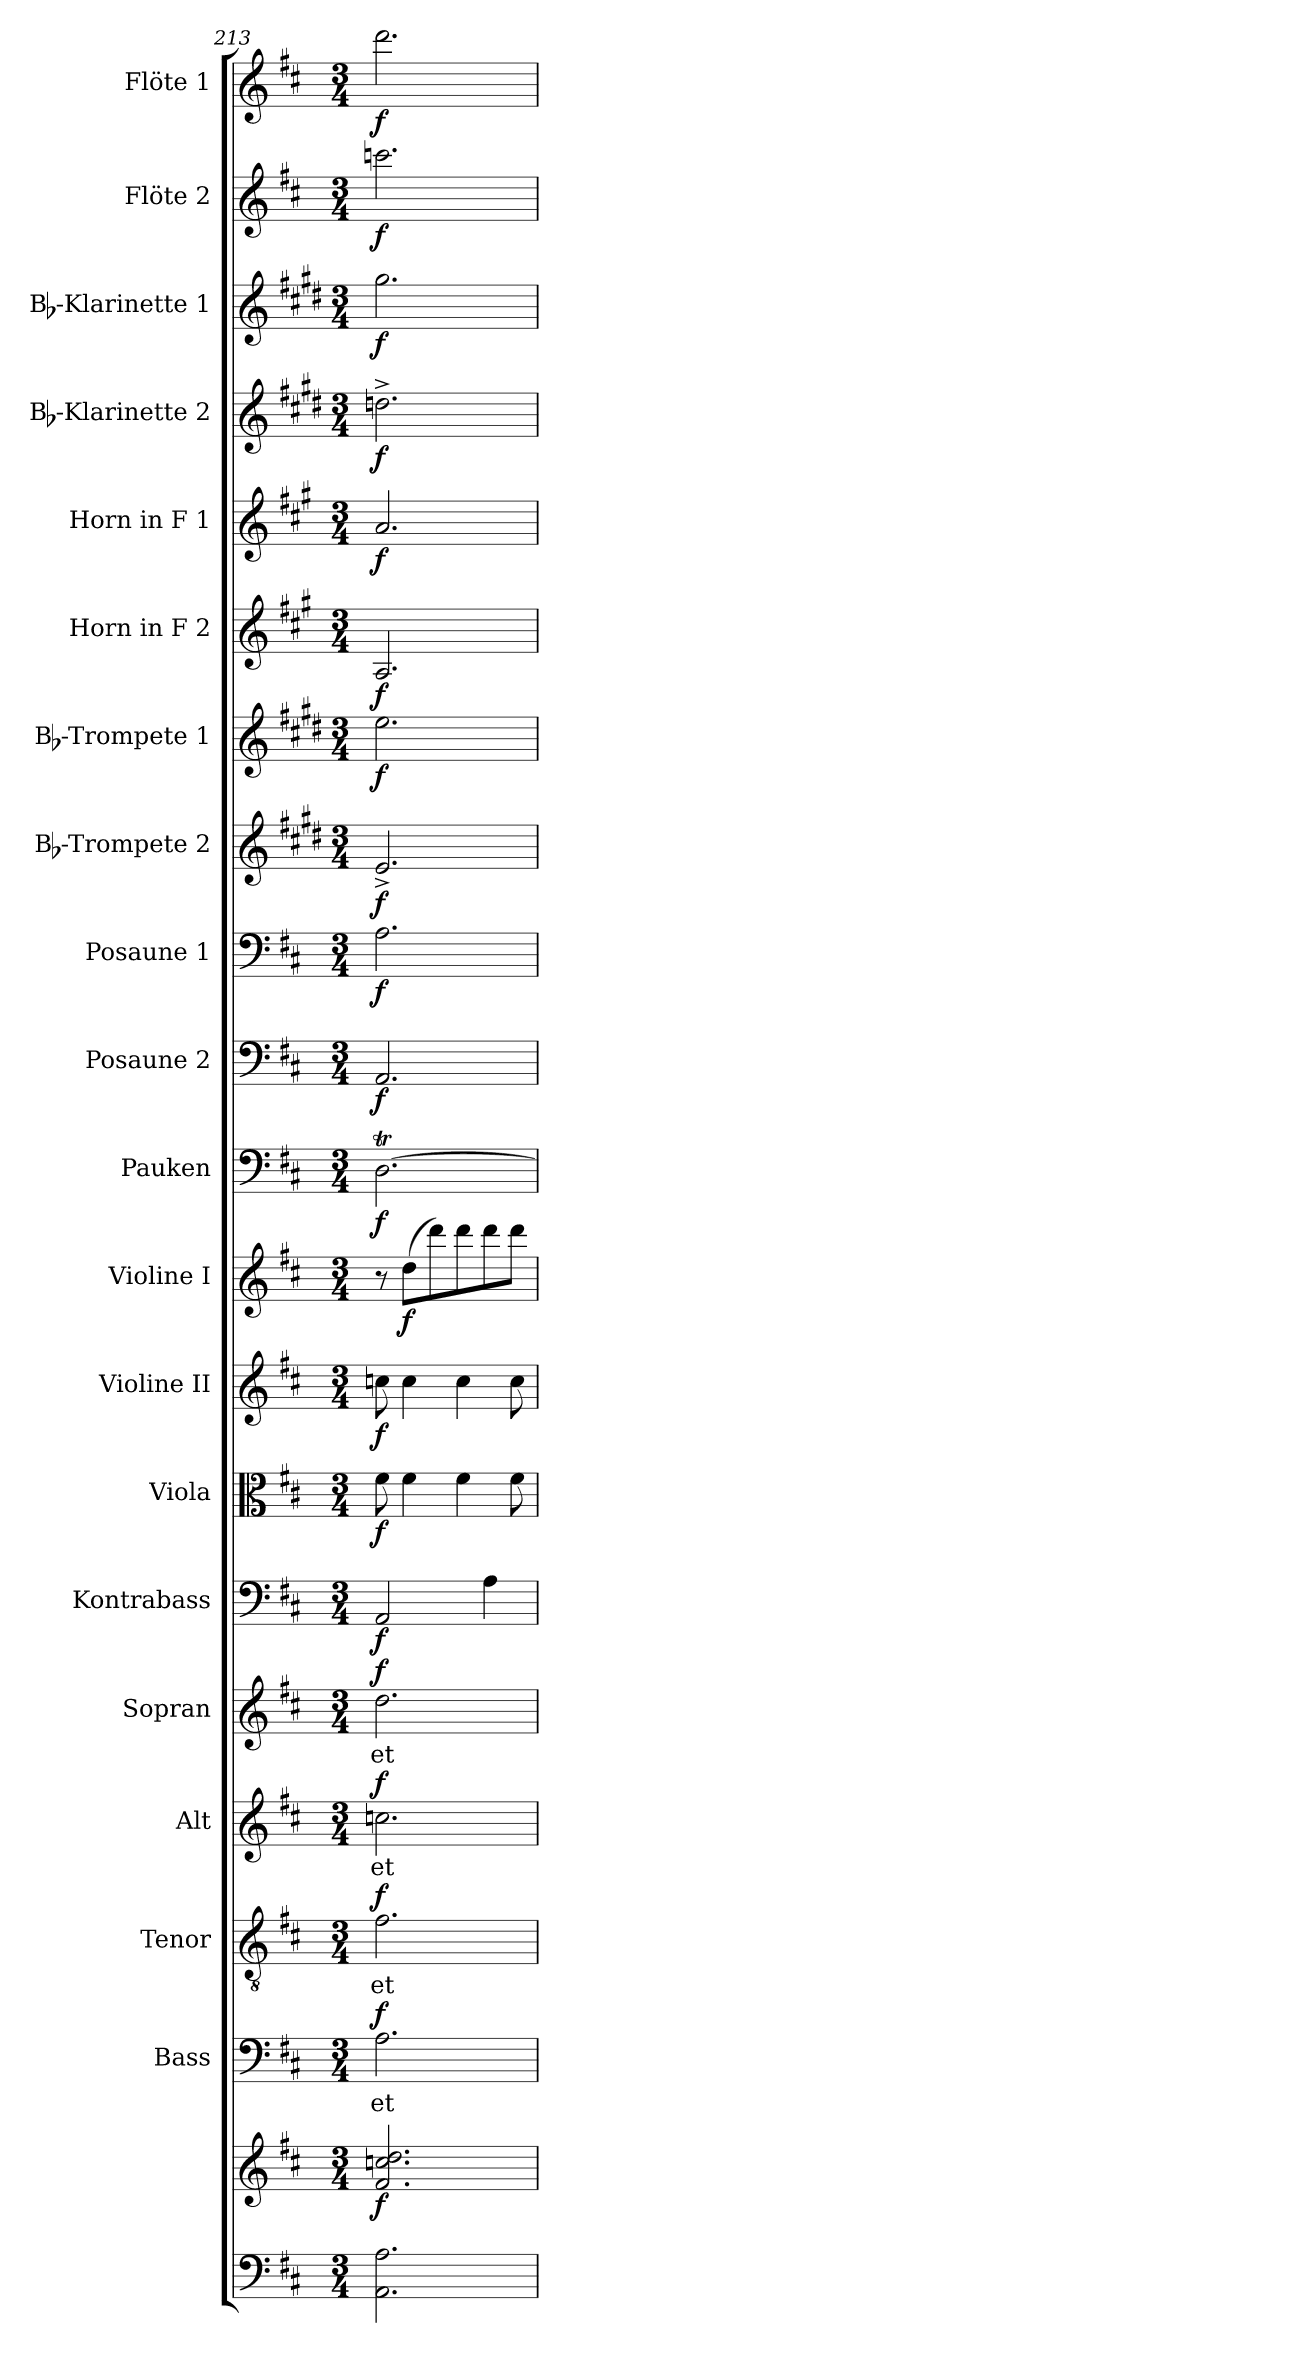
**kern	**kern	**dynam	**kern	**text	**dynam	**kern	**text	**dynam	**kern	**text	**dynam	**kern	**text	**dynam	**kern	**dynam	**kern	**dynam	**kern	**dynam	**kern	**dynam	**kern	**dynam	**kern	**dynam	**kern	**dynam	**kern	**dynam	**kern	**dynam	**kern	**dynam	**kern	**dynam	**kern	**dynam	**kern	**dynam	**kern	**dynam	**kern	**dynam
*part20	*part20	*part20	*part19	*part19	*part19	*part18	*part18	*part18	*part17	*part17	*part17	*part16	*part16	*part16	*part15	*part15	*part14	*part14	*part13	*part13	*part12	*part12	*part11	*part11	*part10	*part10	*part9	*part9	*part8	*part8	*part7	*part7	*part6	*part6	*part5	*part5	*part4	*part4	*part3	*part3	*part2	*part2	*part1	*part1
*staff21	*staff20	*staff20/21	*staff19	*staff19	*staff19	*staff18	*staff18	*staff18	*staff17	*staff17	*staff17	*staff16	*staff16	*staff16	*staff15	*staff15	*staff14	*staff14	*staff13	*staff13	*staff12	*staff12	*staff11	*staff11	*staff10	*staff10	*staff9	*staff9	*staff8	*staff8	*staff7	*staff7	*staff6	*staff6	*staff5	*staff5	*staff4	*staff4	*staff3	*staff3	*staff2	*staff2	*staff1	*staff1
*	*	*	*I"Bass	*	*	*I"Tenor	*	*	*I"Alt	*	*	*I"Sopran	*	*	*I"Kontrabass	*	*I"Viola	*	*I"Violine II	*	*I"Violine I	*	*I"Pauken	*	*I"Posaune 2	*	*I"Posaune 1	*	*I"Bb-Trompete 2	*	*I"Bb-Trompete 1	*	*I"Horn in F 2	*	*I"Horn in F 1	*	*I"Bb-Klarinette 2	*	*I"Bb-Klarinette 1	*	*I"Flöte 2	*	*I"Flöte 1	*
*	*	*	*I'B.	*	*	*I'T.	*	*	*I'A.	*	*	*I'S.	*	*	*I'Kb.	*	*I'Vla.	*	*I'Vl. II	*	*I'Vl. I	*	*I'Pk.	*	*I'Pos. 2	*	*I'Pos. 1	*	*I'Bb Trp. 2	*	*I'Bb Trp. 1	*	*	*	*	*	*I'Bb Kl. 2	*	*I'Bb Kl. 1	*	*I'Fl. 2	*	*I'Fl. 1	*
*clefF4	*clefG2	*	*clefF4	*	*	*clefGv2	*	*	*clefG2	*	*	*clefG2	*	*	*clefF4	*	*clefC3	*	*clefG2	*	*clefG2	*	*clefF4	*	*clefF4	*	*clefF4	*	*clefG2	*	*clefG2	*	*clefG2	*	*clefG2	*	*clefG2	*	*clefG2	*	*clefG2	*	*clefG2	*
*	*	*	*	*	*	*	*	*	*	*	*	*	*	*	*ITrd7c12	*	*	*	*	*	*	*	*	*	*	*	*	*	*ITrd1c2	*	*ITrd1c2	*	*ITrd4c7	*	*ITrd4c7	*	*ITrd1c2	*	*ITrd1c2	*	*	*	*	*
*k[f#c#]	*k[f#c#]	*	*k[f#c#]	*	*	*k[f#c#]	*	*	*k[f#c#]	*	*	*k[f#c#]	*	*	*k[f#c#]	*	*k[f#c#]	*	*k[f#c#]	*	*k[f#c#]	*	*k[f#c#]	*	*k[f#c#]	*	*k[f#c#]	*	*k[f#c#]	*	*k[f#c#]	*	*k[f#c#]	*	*k[f#c#]	*	*k[f#c#]	*	*k[f#c#]	*	*k[f#c#]	*	*k[f#c#]	*
*D:	*D:	*	*D:	*	*	*D:	*	*	*D:	*	*	*D:	*	*	*D:	*	*D:	*	*D:	*	*D:	*	*D:	*	*D:	*	*D:	*	*D:	*	*D:	*	*D:	*	*D:	*	*D:	*	*D:	*	*D:	*	*D:	*
*M3/4	*M3/4	*	*M3/4	*	*	*M3/4	*	*	*M3/4	*	*	*M3/4	*	*	*M3/4	*	*M3/4	*	*M3/4	*	*M3/4	*	*M3/4	*	*M3/4	*	*M3/4	*	*M3/4	*	*M3/4	*	*M3/4	*	*M3/4	*	*M3/4	*	*M3/4	*	*M3/4	*	*M3/4	*
=213	=213	=213	=213	=213	=213	=213	=213	=213	=213	=213	=213	=213	=213	=213	=213	=213	=213	=213	=213	=213	=213	=213	=213	=213	=213	=213	=213	=213	=213	=213	=213	=213	=213	=213	=213	=213	=213	=213	=213	=213	=213	=213	=213	=213
!	!	!LO:DY:b	!	!LO:LY:b	!LO:DY:a	!	!LO:LY:b	!LO:DY:a	!	!LO:LY:b	!LO:DY:a	!	!LO:LY:b	!LO:DY:a	!	!LO:DY:b	!	!LO:DY:b	!	!LO:DY:b	!	!	!	!LO:DY:b	!	!LO:DY:b	!	!LO:DY:b	!	!LO:DY:b	!	!LO:DY:b	!	!LO:DY:b	!	!LO:DY:b	!	!LO:DY:b	!	!LO:DY:b	!	!LO:DY:b	!	!LO:DY:b
2.AA\ 2.A\	2.f#/ 2.ccn/ 2.dd/	f	2.A\	et	f	2.f#\	et	f	2.ccn\	et	f	2.dd\	et	f	2AAA/	f	8f#\	f	8ccn\	f	8r	.	[2.DT\	f	2.AA/	f	2.A\	f	2.d^</	f	2.dd\	f	2.D/	f	2.d/	f	2.ccn^>\	f	2.ff#\	f	2.cccn\	f	2.ddd\	f
!	!	!	!	!	!	!	!	!	!	!	!	!	!	!	!	!	!	!	!	!	!	!LO:DY:b	!	!	!	!	!	!	!	!	!	!	!	!	!	!	!	!	!	!	!	!	!	!
.	.	.	.	.	.	.	.	.	.	.	.	.	.	.	.	.	4f#\	.	4cc\	.	(>8dd\L	f	.	.	.	.	.	.	.	.	.	.	.	.	.	.	.	.	.	.	.	.	.	.
.	.	.	.	.	.	.	.	.	.	.	.	.	.	.	.	.	.	.	.	.	8ddd\)	.	.	.	.	.	.	.	.	.	.	.	.	.	.	.	.	.	.	.	.	.	.	.
.	.	.	.	.	.	.	.	.	.	.	.	.	.	.	.	.	4f#\	.	4cc\	.	8ddd\	.	.	.	.	.	.	.	.	.	.	.	.	.	.	.	.	.	.	.	.	.	.	.
.	.	.	.	.	.	.	.	.	.	.	.	.	.	.	4AA\	.	.	.	.	.	8ddd\	.	.	.	.	.	.	.	.	.	.	.	.	.	.	.	.	.	.	.	.	.	.	.
.	.	.	.	.	.	.	.	.	.	.	.	.	.	.	.	.	8f#\	.	8cc\	.	8ddd\J	.	.	.	.	.	.	.	.	.	.	.	.	.	.	.	.	.	.	.	.	.	.	.
=	=	=	=	=	=	=	=	=	=	=	=	=	=	=	=	=	=	=	=	=	=	=	=	=	=	=	=	=	=	=	=	=	=	=	=	=	=	=	=	=	=	=	=	=
*-	*-	*-	*-	*-	*-	*-	*-	*-	*-	*-	*-	*-	*-	*-	*-	*-	*-	*-	*-	*-	*-	*-	*-	*-	*-	*-	*-	*-	*-	*-	*-	*-	*-	*-	*-	*-	*-	*-	*-	*-	*-	*-	*-	*-
